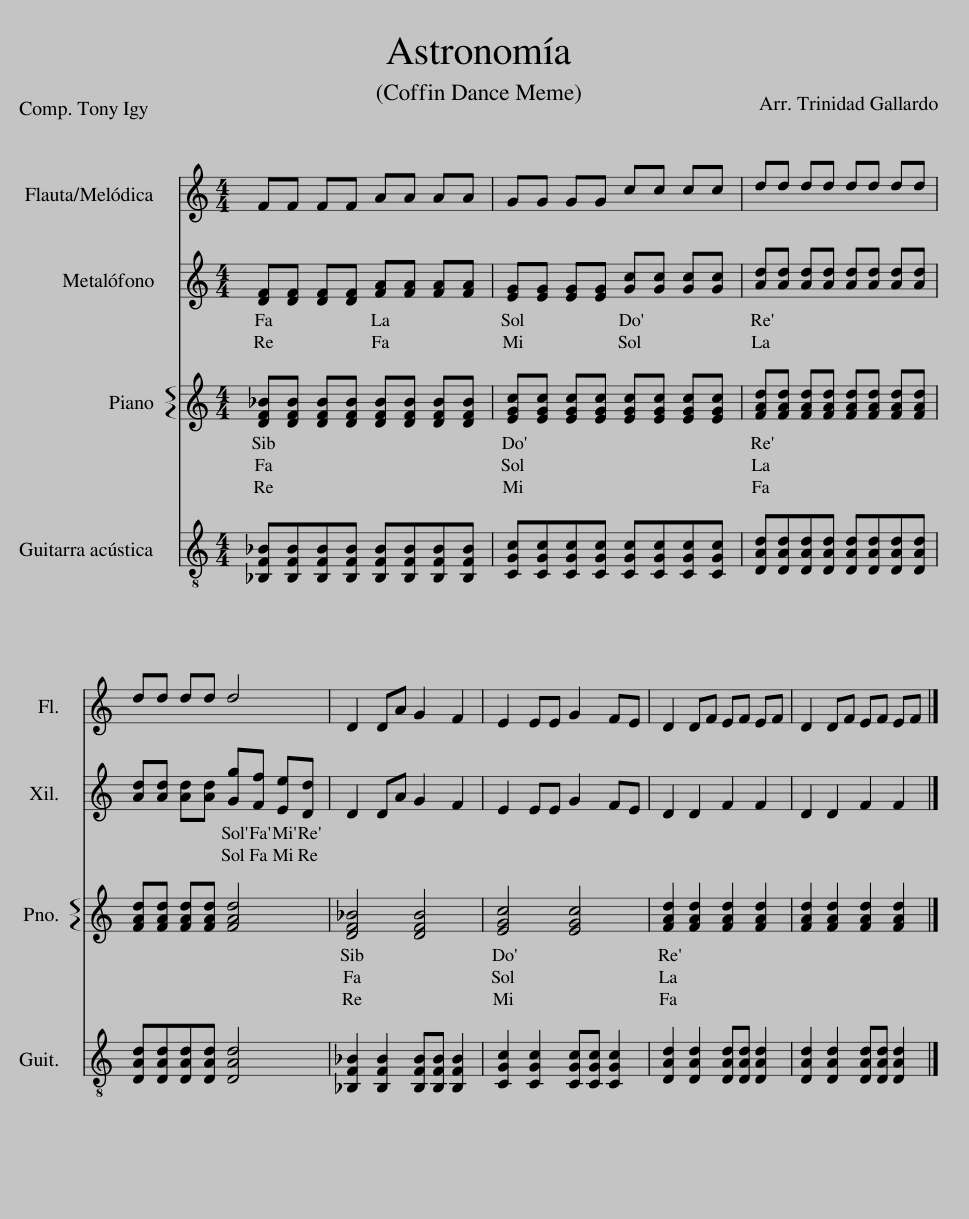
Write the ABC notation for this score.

X:1
%%score 1 2 3 4
L:1/8
M:4/4
I:linebreak $
K:C
V:1 treble
V:2 treble transpose=12
V:3 treble
V:4 treble-8
V:1
 FF FF AA AA | GG GG cc cc | dd dd dd dd |$ dd dd d4 | D2 DA G2 F2 | %5
 E2 EE G2 FE | D2 DF EF EF | D2 DF EF EF |] %8
V:2
 [DF][DF] [DF][DF] [FA][FA] [FA][FA] | [EG][EG] [EG][EG] [Gc][Gc] [Gc][Gc] | [Ad][Ad] [Ad][Ad] [Ad][Ad] [Ad][Ad] |$ [Ad][Ad] [Ad][Ad] [Gg][Ff] [Ee][Dd] | D2 DA G2 F2 | %5
 E2 EE G2 FE | D2 D2 F2 F2 | D2 D2 F2 F2 |] %8
V:3
 [DF_B][DFB] [DFB][DFB] [DFB][DFB] [DFB][DFB] | [EGc][EGc] [EGc][EGc] [EGc][EGc] [EGc][EGc] | [FAd][FAd] [FAd][FAd] [FAd][FAd] [FAd][FAd] |$ [FAd][FAd] [FAd][FAd] [FAd]4 | [DF_B]4 [DFB]4 | %5
 [EGc]4 [EGc]4 | [FAd]2 [FAd]2 [FAd]2 [FAd]2 | [FAd]2 [FAd]2 [FAd]2 [FAd]2 |] %8
V:4
 [_B,F_B][B,FB][B,FB][B,FB] [B,FB][B,FB][B,FB][B,FB] | [CGc][CGc][CGc][CGc] [CGc][CGc][CGc][CGc] | [DAd][DAd][DAd][DAd] [DAd][DAd][DAd][DAd] |$ [DAd][DAd][DAd][DAd] [DAd]4 | [_B,F_B]2 [B,FB]2 [B,FB][B,FB] [B,FB]2 | %5
 [CGc]2 [CGc]2 [CGc][CGc] [CGc]2 | [DAd]2 [DAd]2 [DAd][DAd] [DAd]2 | [DAd]2 [DAd]2 [DAd][DAd] [DAd]2 |] %8
